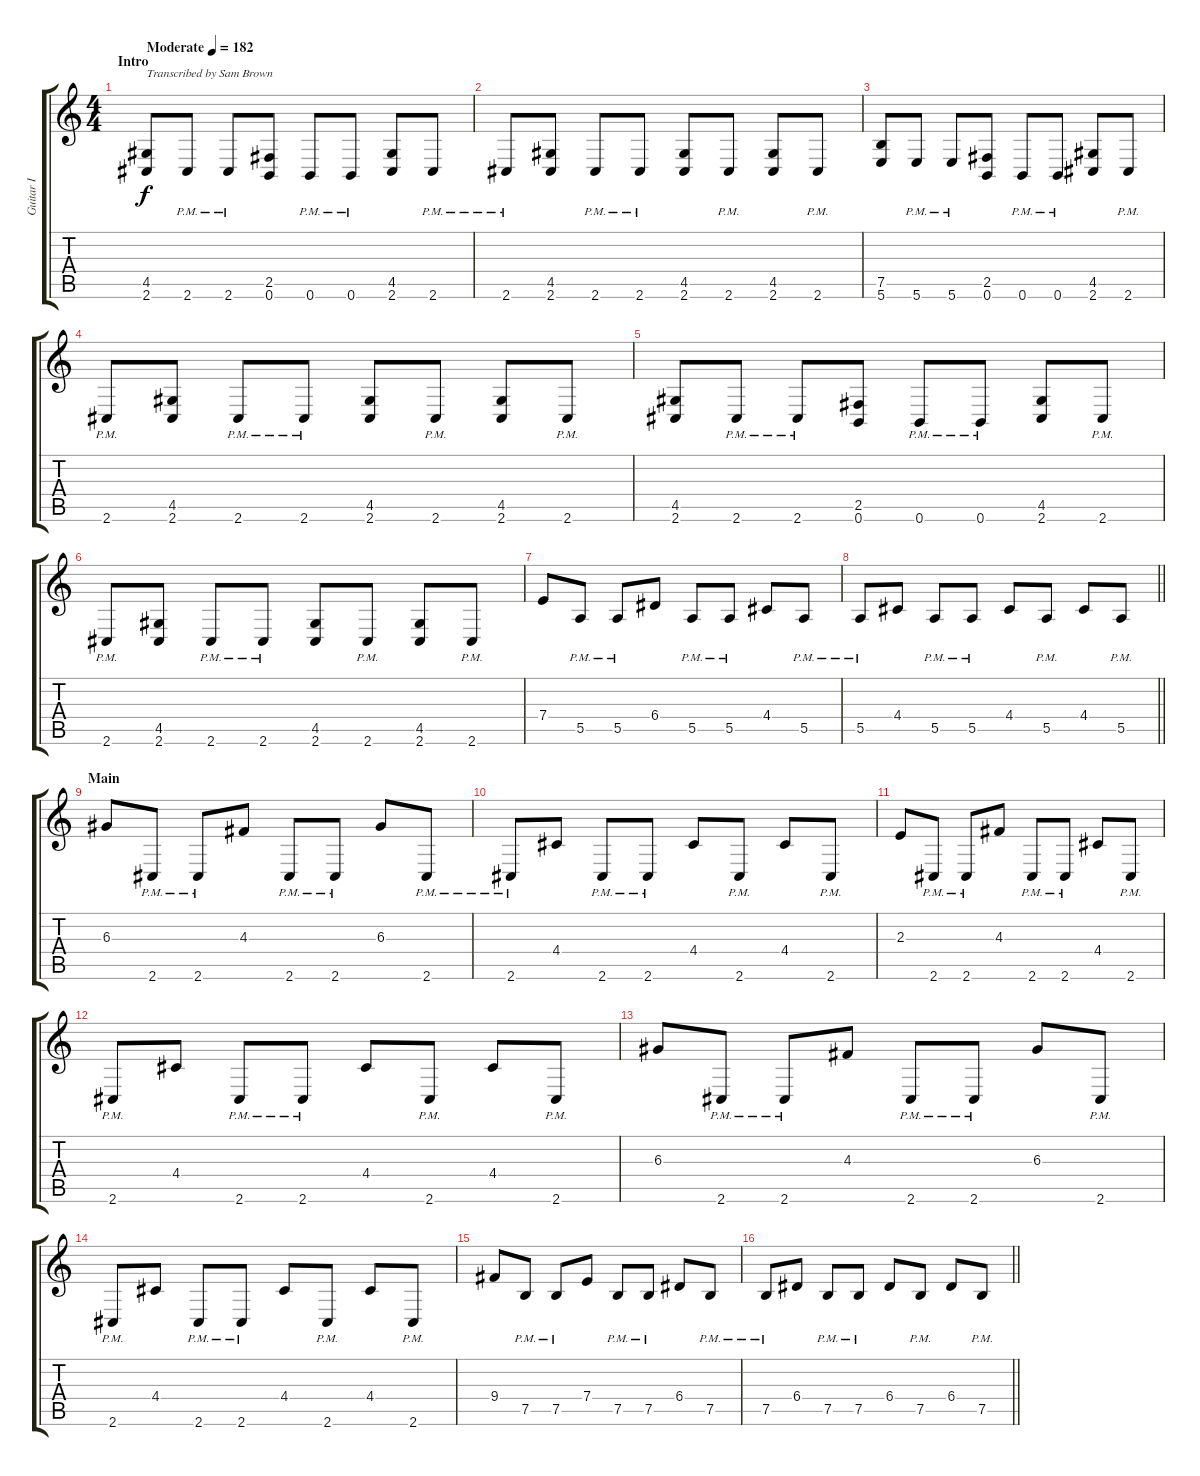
\track ("Guitar I" "Guitar I") {instrument distortionguitar}
\staff {score tabs}
\tuning (B3 Gb3 D3 A2 E2 B1) {hide}
\ts (4 4)
\section ("" "Intro")
\tempo (182 "Moderate")
\clef g2
\ks c
(4.5 2.6).8{txt "Transcribed by Sam Brown" dy f instrument distortionguitar} 2.6{pm}.8 2.6{pm}.8 (2.5 0.6).8 0.6{pm}.8 0.6{pm}.8 (4.5 2.6).8 2.6{pm}.8 |
2.6{pm}.8 (4.5 2.6).8 2.6{pm}.8 2.6{pm}.8 (4.5 2.6).8 2.6{pm}.8 (4.5 2.6).8 2.6{pm}.8 |
(7.5 5.6).8 5.6{pm}.8 5.6{pm}.8 (2.5 0.6).8 0.6{pm}.8 0.6{pm}.8 (4.5 2.6).8 2.6{pm}.8 |
2.6{pm}.8 (4.5 2.6).8 2.6{pm}.8 2.6{pm}.8 (4.5 2.6).8 2.6{pm}.8 (4.5 2.6).8 2.6{pm}.8 |
(4.5 2.6).8 2.6{pm}.8 2.6{pm}.8 (2.5 0.6).8 0.6{pm}.8 0.6{pm}.8 (4.5 2.6).8 2.6{pm}.8 |
2.6{pm}.8 (4.5 2.6).8 2.6{pm}.8 2.6{pm}.8 (4.5 2.6).8 2.6{pm}.8 (4.5 2.6).8 2.6{pm}.8 |
7.4.8 5.5{pm}.8 5.5{pm}.8 6.4.8 5.5{pm}.8 5.5{pm}.8 4.4.8 5.5{pm}.8 |
\barLineRight lightlight
5.5{pm}.8 4.4.8 5.5{pm}.8 5.5{pm}.8 4.4.8 5.5{pm}.8 4.4.8 5.5{pm}.8 |
\section ("" "Main")
6.3.8 2.6{pm}.8 2.6{pm}.8 4.3.8 2.6{pm}.8 2.6{pm}.8 6.3.8 2.6{pm}.8 |
2.6{pm}.8 4.4.8 2.6{pm}.8 2.6{pm}.8 4.4.8 2.6{pm}.8 4.4.8 2.6{pm}.8 |
2.3.8 2.6{pm}.8 2.6{pm}.8 4.3.8 2.6{pm}.8 2.6{pm}.8 4.4.8 2.6{pm}.8 |
2.6{pm}.8 4.4.8 2.6{pm}.8 2.6{pm}.8 4.4.8 2.6{pm}.8 4.4.8 2.6{pm}.8 |
6.3.8 2.6{pm}.8 2.6{pm}.8 4.3.8 2.6{pm}.8 2.6{pm}.8 6.3.8 2.6{pm}.8 |
2.6{pm}.8 4.4.8 2.6{pm}.8 2.6{pm}.8 4.4.8 2.6{pm}.8 4.4.8 2.6{pm}.8 |
9.4.8 7.5{pm}.8 7.5{pm}.8 7.4.8 7.5{pm}.8 7.5{pm}.8 6.4.8 7.5{pm}.8 |
\barLineRight lightlight
7.5{pm}.8 6.4.8 7.5{pm}.8 7.5{pm}.8 6.4.8 7.5{pm}.8 6.4.8 7.5{pm}.8
